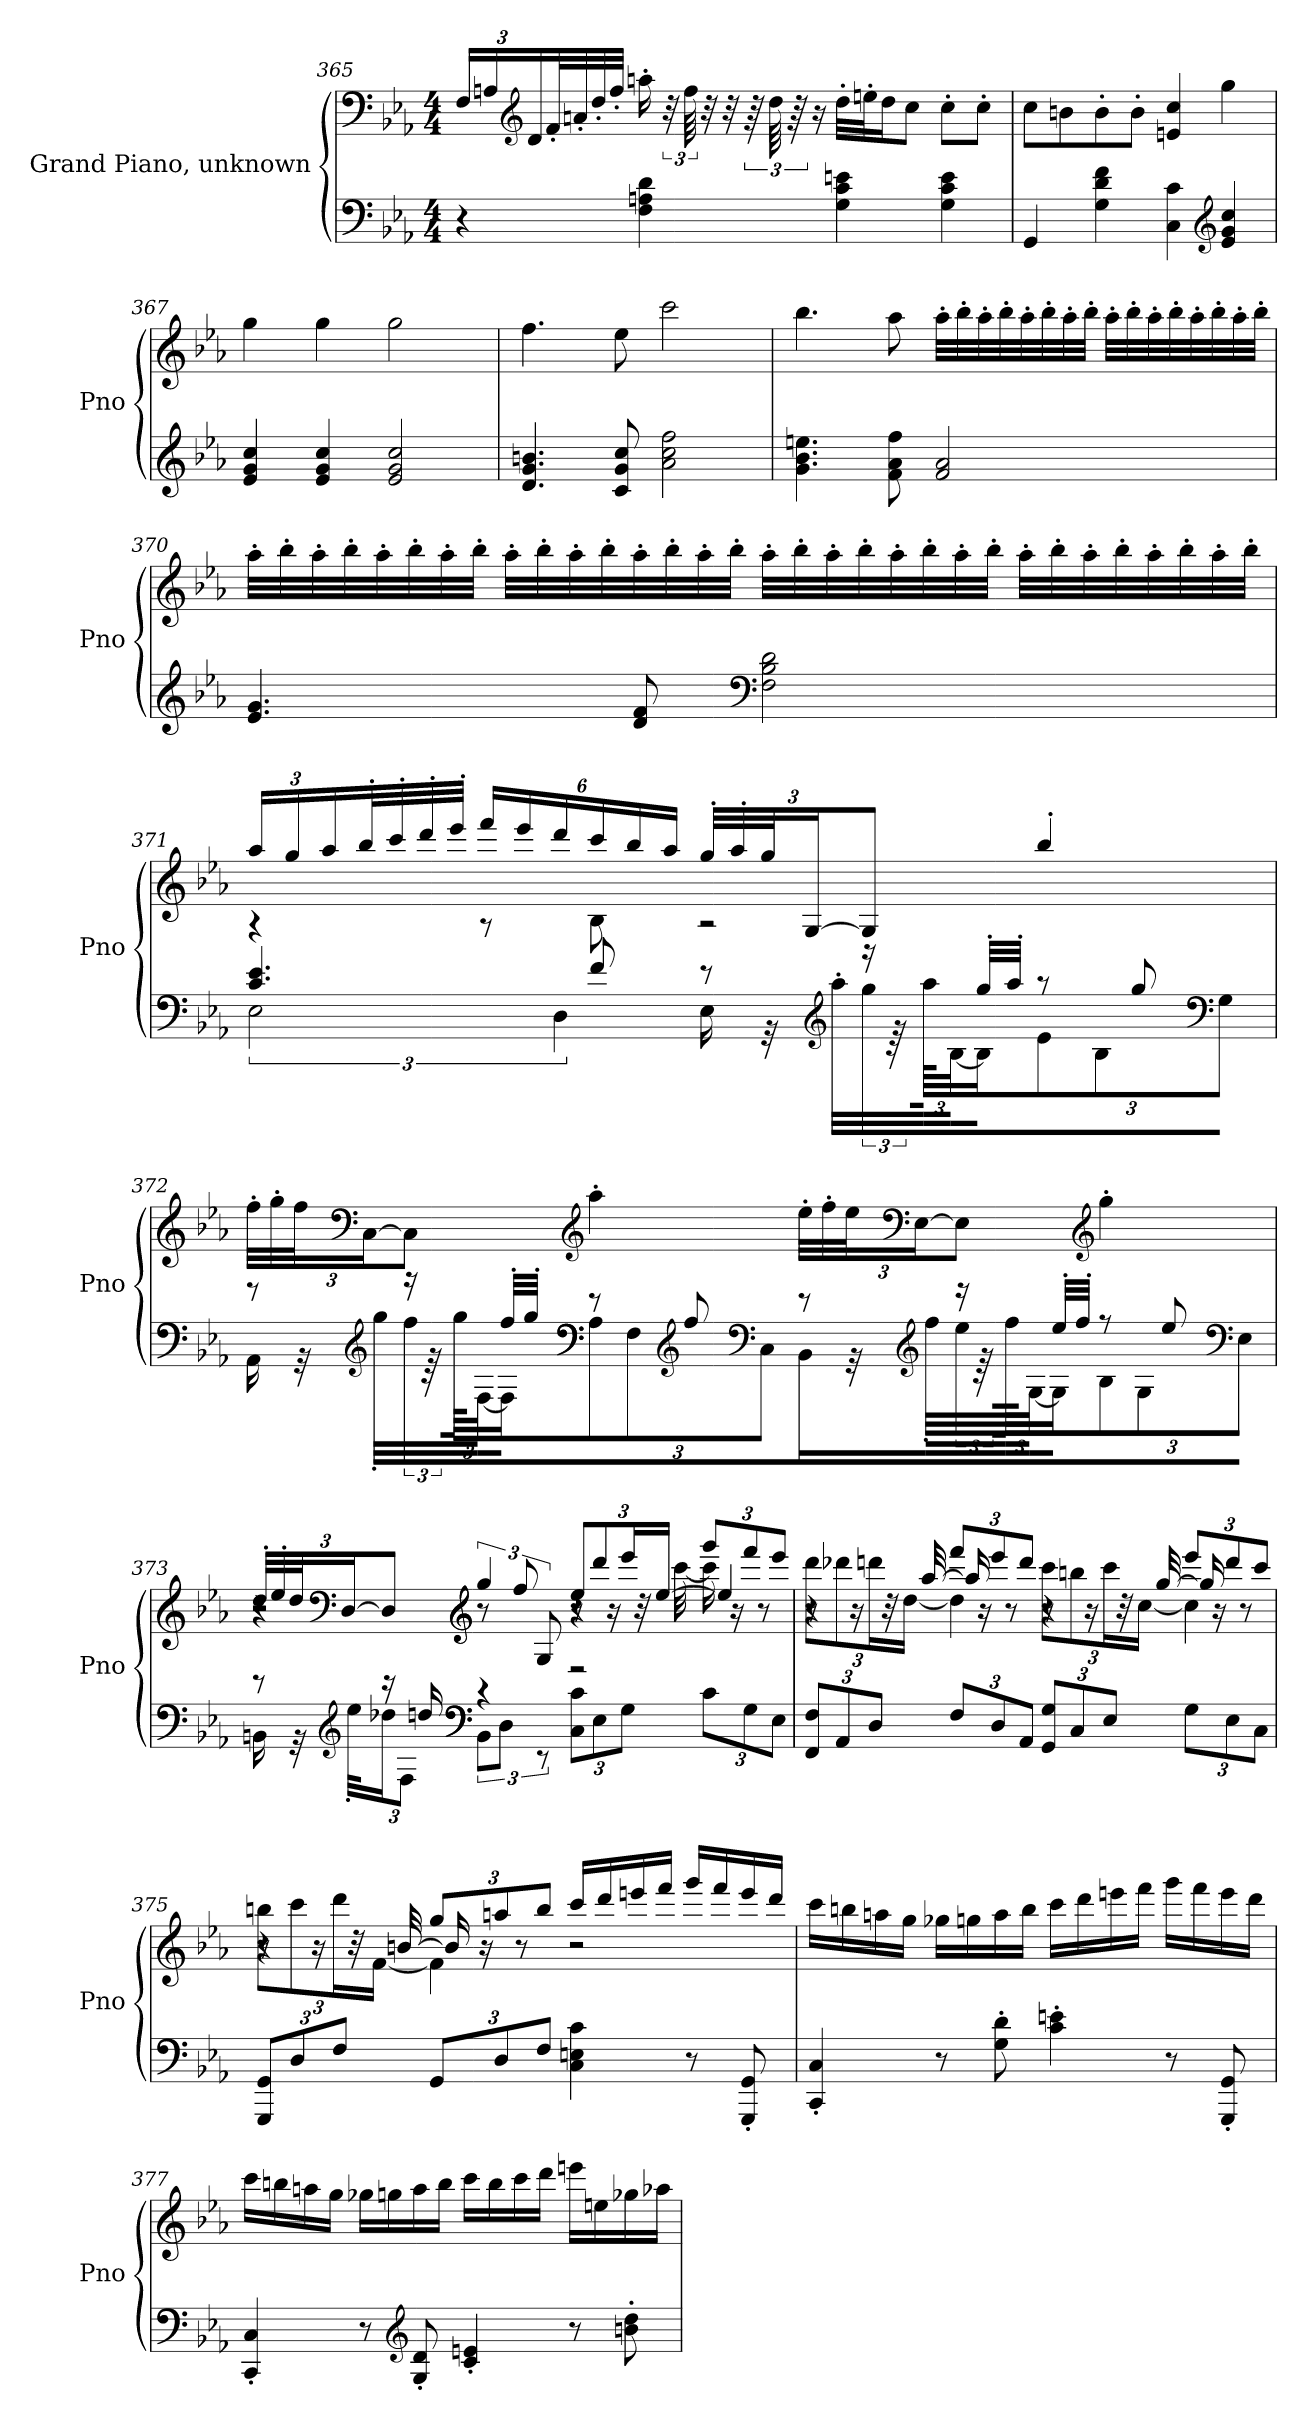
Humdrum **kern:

**kern	**kern
*part1	*part1
*staff2	*staff1
*I"Grand Piano, unknown	*
*I'Pno	*
!!LO:PB:g=z
*clefF4	*clefF4
*k[b-e-a-]	*k[b-e-a-]
*M4/4	*M4/4
*	*Xbrackettup
=365	=365
4r	24F/LL
.	24An/
*	*clefG2
.	24d/
.	32f'/L
.	32an'/
.	32dd'/
.	32ff'/JJJ
4F\ 4An\ 4d\	16aan'\
*	*brackettup
.	48r
.	96ff\
.	32r
.	32r
.	96r
.	96dd\
.	96r
.	16r
4G\ 4c\ 4en\	32dd'\LLL
.	32een'\J
.	16dd\J
.	8cc\J
4G\ 4c\ 4e\	8cc'\L
.	8cc'\J
=366	=366
4GG/	8cc\L
.	8bn\
4G\ 4d\ 4f\	8b'\
.	8b'\J
4C\ 4c\	4en/ 4cc/
*clefG2	*
4e-/ 4g/ 4cc/	4gg\
=367	=367
4e-/ 4g/ 4cc/	4gg\
4e-/ 4g/ 4cc/	4gg\
2e-/ 2g/ 2cc/	2gg\
=368	=368
4.d/ 4.g/ 4.bn/	4.ff\
8c/ 8g/ 8cc/	8ee-\
2a-\ 2cc\ 2ff\	2ccc\
!!LO:LB:g=z
=369	=369
4.g\ 4.b-\ 4.een\	4.bb-\
8f\ 8a-\ 8ff\	8aa-\
2f/ 2a-/	32aa-'\LLL
.	32bb-'\
.	32aa-'\
.	32bb-'\
.	32aa-'\
.	32bb-'\
.	32aa-'\
.	32bb-'\JJJ
.	32aa-'\LLL
.	32bb-'\
.	32aa-'\
.	32bb-'\
.	32aa-'\
.	32bb-'\
.	32aa-'\
.	32bb-'\JJJ
!!LO:LB:g=z
=370	=370
4.e-/ 4.g/	32aa-'\LLL
.	32bb-'\
.	32aa-'\
.	32bb-'\
.	32aa-'\
.	32bb-'\
.	32aa-'\
.	32bb-'\JJJ
.	32aa-'\LLL
.	32bb-'\
.	32aa-'\
.	32bb-'\
8d/ 8f/	32aa-'\
.	32bb-'\
.	32aa-'\
.	32bb-'\JJJ
*clefF4	*
2F\ 2B-\ 2d\	32aa-'\LLL
.	32bb-'\
.	32aa-'\
.	32bb-'\
.	32aa-'\
.	32bb-'\
.	32aa-'\
.	32bb-'\JJJ
.	32aa-'\LLL
.	32bb-'\
.	32aa-'\
.	32bb-'\
.	32aa-'\
.	32bb-'\
.	32aa-'\
.	32bb-'\JJJ
!!LO:LB:g=z
=371	=371
*^	*
*	*	*Xbrackettup
*	*	*^
4.c/ 4.e-/	3E-\	24aa-/LL	4r
.	.	24gg/	.
.	.	24aa-/	.
.	.	32bb-'/L	.
.	.	32ccc'/	.
.	.	32ddd'/	.
.	.	32eee-'/JJJ	.
.	.	24fff/LL	8r
.	.	24eee-/	.
.	6D\	24ddd/	.
8f/	.	24ccc/	8B-\
.	.	24bb-/	.
.	.	24aa-/JJ	.
8r	16E-\	32gg'/LLL	2r
.	.	32aa-'/	.
.	32r	48gg/J	.
.	.	[24G/J	.
*clefG2	*	*	*
.	32aa-'\LLL	.	.
16r	48gg\JJJ	8G/J]	.
.	96r	.	.
.	96aa-\KLLL	.	.
.	[48B-\J	.	.
32gg'/LLL	16B-\J]	.	.
32aa-'/JJJ	.	.	.
*	*Xbrackettup	*	*
8r	12e-\	4bb-'/	.
.	12B-\	.	.
8gg/	.	.	.
*clefF4	*	*	*
.	12G\J	.	.
*	*	*v	*v
!!LO:LB:g=z
=372	=372	=372
8r	16AA-\	32ff'\LLL
.	.	32gg'\
.	32r	48ff\J
*	*	*clefF4
.	.	[24C\J
*clefG2	*	*
.	32gg'\LLL	.
*	*brackettup	*
16r	48ff\JJJ	8C\J]
.	96r	.
.	96gg\KLLL	.
.	[48F\J	.
32ff'/LLL	16F\J]	.
32gg'/JJJ	.	.
*clefF4	*	*clefG2
*	*Xbrackettup	*
8r	12A-\	4aa-'\
.	12F\	.
*clefG2	*	*
8ff/	.	.
*clefF4	*	*
.	12C\J	.
8r	16BB-\	32ee-'\LLL
.	.	32ff'\
.	32r	48ee-\J
*	*	*clefF4
.	.	[24E-\J
*clefG2	*	*
.	32ff'\LLL	.
*	*brackettup	*
16r	48ee-\JJJ	8E-\J]
.	96r	.
.	96ff\KLLL	.
.	[48G\J	.
32ee-'/LLL	16G\J]	.
32ff'/JJJ	.	.
*	*	*clefG2
*	*Xbrackettup	*
8r	12B-\	4gg'\
.	12G\	.
8ee-/	.	.
*clefF4	*	*
.	12E-\J	.
!!LO:PB:g=z
=373	=373	=373
*	*	*^
*	*	*	*^
8r	16BBn\	4r	2r	32dd'/LLL
.	.	.	.	32ee-'/
.	32r	.	.	48dd/J
*	*	*clefF4	*	*
.	.	.	.	[24D/J
*clefG2	*	*	*	*
.	32ee-'\KLL	.	.	.
16r	24dd-X\J	.	.	8D/J]
.	12F\J	.	.	.
16ddn/	.	.	.	.
*clefF4	*	*clefG2	*	*
*	*brackettup	*	*	*brackettup
4r	12BB\L	8r	.	6gg/
.	12D\J	.	.	.
.	.	8ff/	.	.
.	12r	.	.	12G/
*	*Xbrackettup	*	*	*Xbrackettup
2r	12C\ 12c\L	4r	8r	12ee-/L
.	12E-\	.	.	12ddd/
.	.	.	16r	.
.	12G\J	.	.	24eee-/L
.	.	.	32r	.
.	.	.	.	[24ee-/JJ
.	.	.	[32ccc\	.
.	12c\L	12ggg/L	16ccc\]	4ee-/]
.	.	.	16r	.
.	12G\	12fff/	.	.
.	.	.	8r	.
.	12E-\J	12eee-/J	.	.
*v	*v	*	*	*
!!LO:LB:g=z	!!	!!
=374	=374	=374	=374
12FF/ 12F/L	4r	12ddd\L	8r
12AA-/	.	12ddd-X\	.
.	.	.	16r
12D/J	.	24dddn\L	.
.	.	.	32r
.	.	[24dd\JJ	.
.	.	.	[32aa-/
12F/L	12fff/L	4dd\]	16aa-/]
.	.	.	16r
12D/	12eee-/	.	.
.	.	.	8r
12AA-/J	12ddd/J	.	.
12GG/ 12G/L	4r	12ccc\L	8r
12C/	.	12bbn\	.
.	.	.	16r
12E-/J	.	24ccc\L	.
.	.	.	32r
.	.	[24cc\JJ	.
.	.	.	[32gg/
12G\L	12eee-/L	4cc\]	16gg/]
.	.	.	16r
12E-\	12ddd/	.	.
.	.	.	8r
12C\J	12ccc/J	.	.
!!LO:LB:g=z	!!	!!
=375	=375	=375	=375
12GGG/ 12GG/L	4r	12bbn\L	8r
12D/	.	12ccc\	.
.	.	.	16r
12F/J	.	24ddd\L	.
.	.	.	32r
.	.	[24f\JJ	.
.	.	.	[32bn/
12GG/L	12gg/L	4f\]	16b/]
.	.	.	16r
12D/	12aan/	.	.
.	.	.	8r
12F/J	12bb/J	.	.
4C\ 4En\ 4c\	16ccc/LL	2r	2r
.	16ddd/	.	.
.	16eeen/	.	.
.	16fff/JJ	.	.
8r	16ggg/LL	.	.
.	16fff/	.	.
8GGG/' 8GG/'	16eee/	.	.
.	16ddd/JJ	.	.
*	*v	*v	*v
!!LO:LB:g=z
=376	=376
4CC/' 4C/'	16ccc\LL
.	16bbn\
.	16aan\
.	16gg\JJ
8r	16gg-X\LL
.	16ggn\
8G\' 8d\'	16aa\
.	16bb\JJ
4c\' 4en\'	16ccc\LL
.	16ddd\
.	16eeen\
.	16fff\JJ
8r	16ggg\LL
.	16fff\
8GGG/' 8GG/'	16eee\
.	16ddd\JJ
!!LO:LB:g=z
=377	=377
4CC/' 4C/'	16ccc\LL
.	16bbn\
.	16aan\
.	16gg\JJ
8r	16gg-X\LL
.	16ggn\
*clefG2	*
8G/' 8d/'	16aa\
.	16bb\JJ
4c/' 4en/'	16ccc\LL
.	16bb\
.	16ccc\
.	16ddd\JJ
8r	16eeen\LL
.	16een\
8bn\' 8dd\'	16gg-X\
.	16aa-X\JJ
=	=
*-	*-
